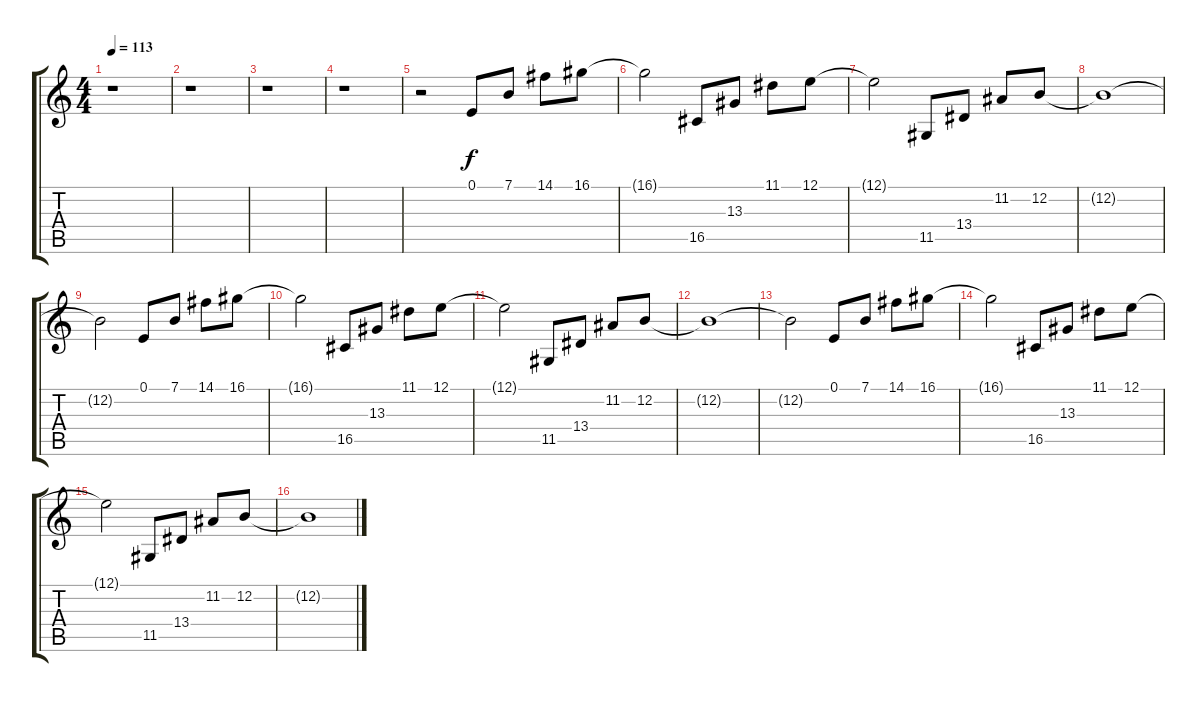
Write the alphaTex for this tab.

\track "" {instrument electricgrandpiano}
\staff {score tabs}
\tuning (E4 B3 G3 D3 A2 E2) {hide}
\ts (4 4)
\tempo 113
\clef g2
\ks c
r.1{dy f} |
r.1 |
r.1 |
r.1 |
r.2 0.1.8 7.1.8 14.1.8 16.1.8 |
16.1{t}.2 16.5.8 13.3.8 11.1.8 12.1.8 |
12.1{t}.2 11.5.8 13.4.8 11.2.8 12.2.8 |
12.2{t}.1 |
12.2{t}.2 0.1.8 7.1.8 14.1.8 16.1.8 |
16.1{t}.2 16.5.8 13.3.8 11.1.8 12.1.8 |
12.1{t}.2 11.5.8 13.4.8 11.2.8 12.2.8 |
12.2{t}.1 |
12.2{t}.2 0.1.8 7.1.8 14.1.8 16.1.8 |
16.1{t}.2 16.5.8 13.3.8 11.1.8 12.1.8 |
12.1{t}.2 11.5.8 13.4.8 11.2.8 12.2.8 |
12.2{t}.1
